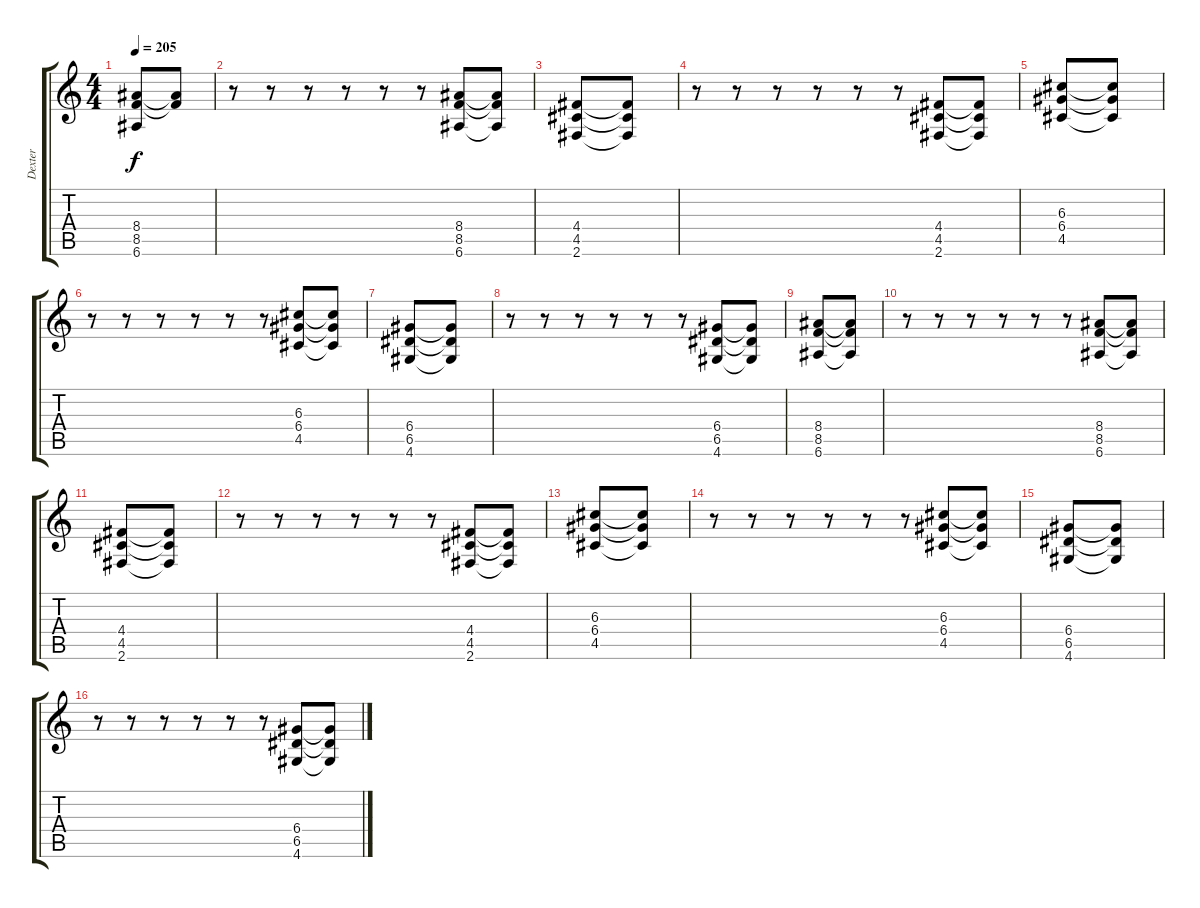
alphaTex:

\track ("Dexter" "Dexter") {instrument distortionguitar}
\staff {score tabs}
\tuning (E4 B3 G3 D3 A2 E2) {hide}
\ts (4 4)
\tempo 205
\clef g2
\ks c
(8.4 8.5 6.6).8{dy f volume 16} (8.4{t} 8.5{t}).8 |
r.8 r.8 r.8 r.8 r.8 r.8 (8.4 8.5 6.6).8 (8.4{t} 8.5{t} 6.6{t}).8 |
(4.4 4.5 2.6).8 (4.4{t} 4.5{t} 2.6{t}).8 |
r.8 r.8 r.8 r.8 r.8 r.8 (4.4 4.5 2.6).8 (4.4{t} 4.5{t} 2.6{t}).8 |
(6.3 6.4 4.5).8 (6.3{t} 6.4{t} 4.5{t}).8 |
r.8 r.8 r.8 r.8 r.8 r.8 (6.3 6.4 4.5).8 (6.3{t} 6.4{t} 4.5{t}).8 |
(6.4 6.5 4.6).8 (6.4{t} 6.5{t} 4.6{t}).8 |
r.8 r.8 r.8 r.8 r.8 r.8 (6.4 6.5 4.6).8 (6.4{t} 6.5{t} 4.6{t}).8 |
(8.4 8.5 6.6).8 (8.4{t} 8.5{t} 6.6{t}).8 |
r.8 r.8 r.8 r.8 r.8 r.8 (8.4 8.5 6.6).8 (8.4{t} 8.5{t} 6.6{t}).8 |
(4.4 4.5 2.6).8 (4.4{t} 4.5{t} 2.6{t}).8 |
r.8 r.8 r.8 r.8 r.8 r.8 (4.4 4.5 2.6).8 (4.4{t} 4.5{t} 2.6{t}).8 |
(6.3 6.4 4.5).8 (6.3{t} 6.4{t} 4.5{t}).8 |
r.8 r.8 r.8 r.8 r.8 r.8 (6.3 6.4 4.5).8 (6.3{t} 6.4{t} 4.5{t}).8 |
(6.4 6.5 4.6).8 (6.4{t} 6.5{t} 4.6{t}).8 |
r.8 r.8 r.8 r.8 r.8 r.8 (6.4 6.5 4.6).8 (6.4{t} 6.5{t} 4.6{t}).8
